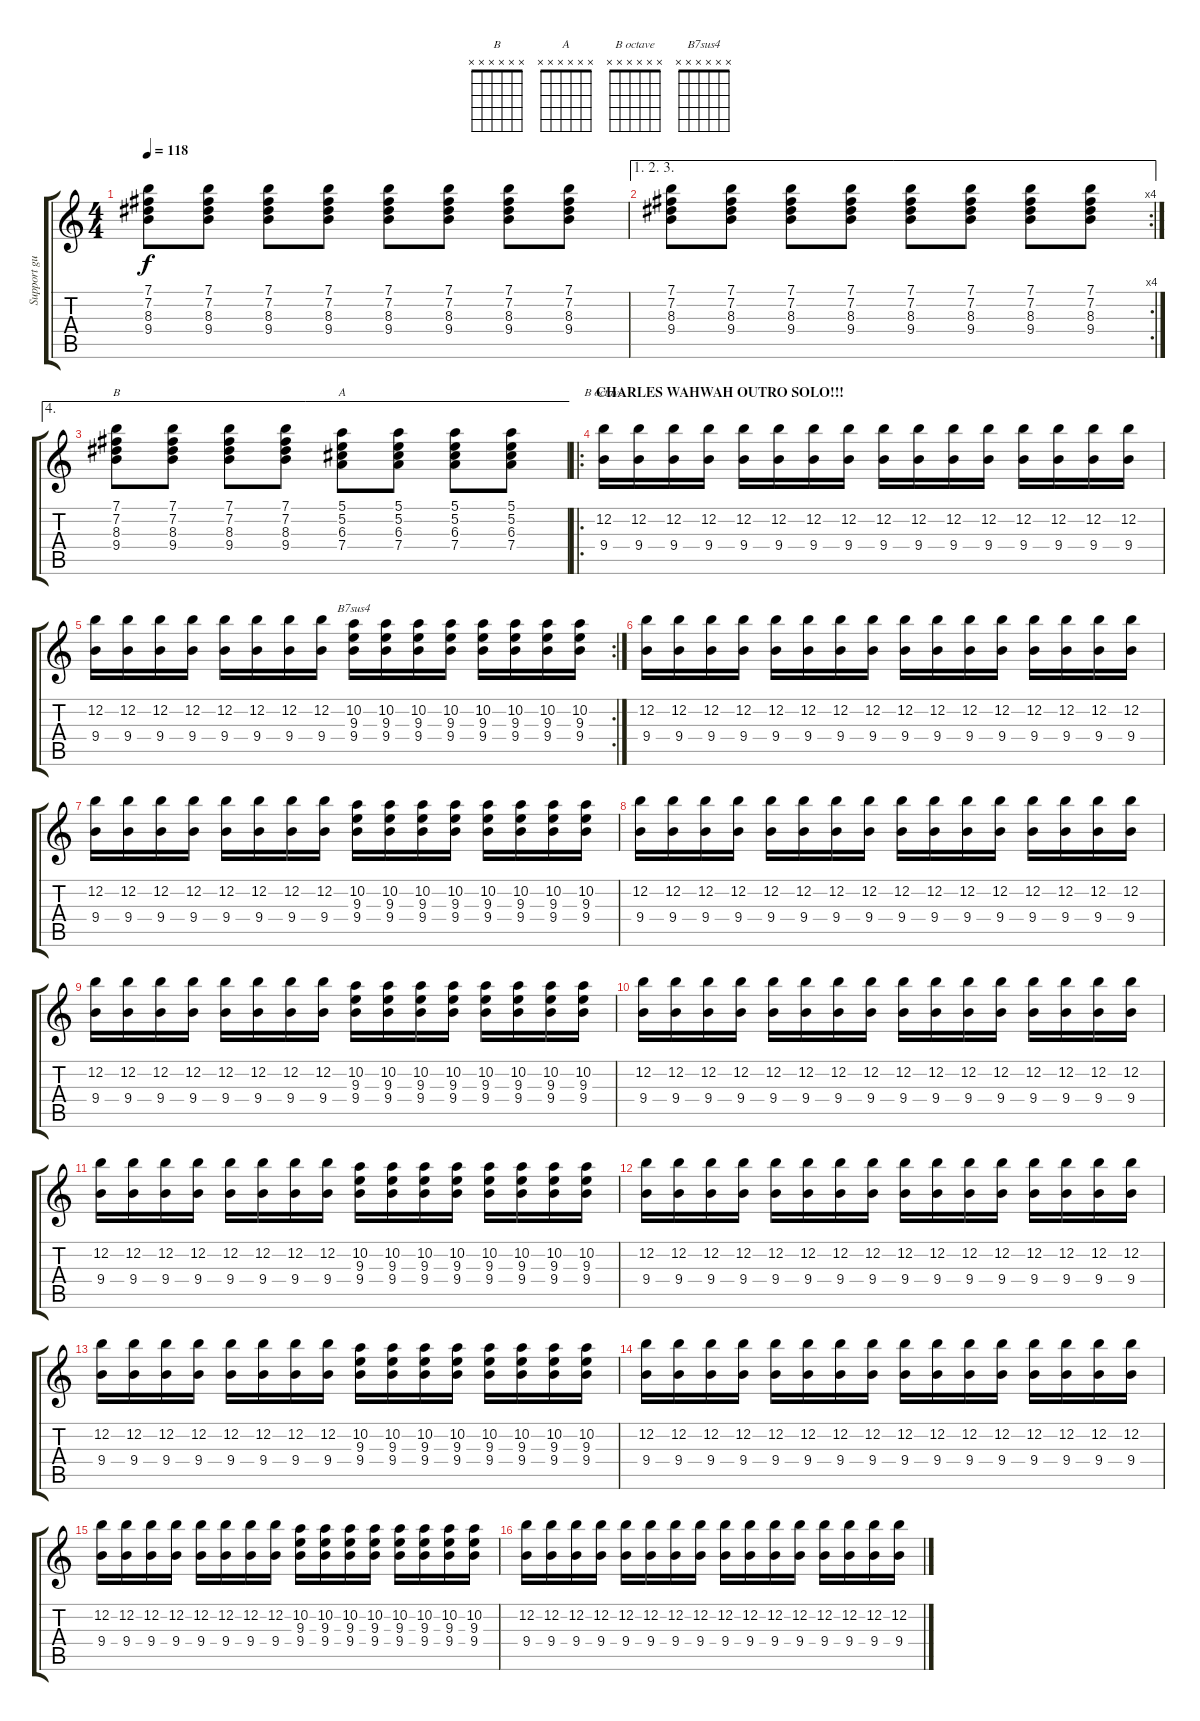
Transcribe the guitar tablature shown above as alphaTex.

\track ("Support guitar arrangement" "Support gu") {instrument overdrivenguitar}
\staff {score tabs}
\tuning (E4 B3 G3 D3 A2 E2) {hide}
\chord ("B" x x x x x x)
\chord ("A" x x x x x x)
\chord ("B octave" x x x x x x)
\chord ("B7sus4" x x x x x x)
\ts (4 4)
\tempo 118
\clef g2
\ks c
(7.1 7.2 8.3 9.4).8{dy f} (7.1 7.2 8.3 9.4).8 (7.1 7.2 8.3 9.4).8 (7.1 7.2 8.3 9.4).8 (7.1 7.2 8.3 9.4).8 (7.1 7.2 8.3 9.4).8 (7.1 7.2 8.3 9.4).8 (7.1 7.2 8.3 9.4).8 |
\ae (1 2 3)
\rc 4
(7.1 7.2 8.3 9.4).8 (7.1 7.2 8.3 9.4).8 (7.1 7.2 8.3 9.4).8 (7.1 7.2 8.3 9.4).8 (7.1 7.2 8.3 9.4).8 (7.1 7.2 8.3 9.4).8 (7.1 7.2 8.3 9.4).8 (7.1 7.2 8.3 9.4).8 |
\ae 4
(7.1 7.2 8.3 9.4).8{ch "B"} (7.1 7.2 8.3 9.4).8 (7.1 7.2 8.3 9.4).8 (7.1 7.2 8.3 9.4).8 (5.1 5.2 6.3 7.4).8{ch "A"} (5.1 5.2 6.3 7.4).8 (5.1 5.2 6.3 7.4).8 (5.1 5.2 6.3 7.4).8 |
\ro
\section ("" "CHARLES WAHWAH OUTRO SOLO!!!")
(12.2 9.4).16{ch "B octave"} (12.2 9.4).16 (12.2 9.4).16 (12.2 9.4).16 (12.2 9.4).16 (12.2 9.4).16 (12.2 9.4).16 (12.2 9.4).16 (12.2 9.4).16 (12.2 9.4).16 (12.2 9.4).16 (12.2 9.4).16 (12.2 9.4).16 (12.2 9.4).16 (12.2 9.4).16 (12.2 9.4).16 |
\rc 2
(12.2 9.4).16 (12.2 9.4).16 (12.2 9.4).16 (12.2 9.4).16 (12.2 9.4).16 (12.2 9.4).16 (12.2 9.4).16 (12.2 9.4).16 (10.2 9.3 9.4).16{ch "B7sus4"} (10.2 9.3 9.4).16 (10.2 9.3 9.4).16 (10.2 9.3 9.4).16 (10.2 9.3 9.4).16 (10.2 9.3 9.4).16 (10.2 9.3 9.4).16 (10.2 9.3 9.4).16 |
(12.2 9.4).16 (12.2 9.4).16 (12.2 9.4).16 (12.2 9.4).16 (12.2 9.4).16 (12.2 9.4).16 (12.2 9.4).16 (12.2 9.4).16 (12.2 9.4).16 (12.2 9.4).16 (12.2 9.4).16 (12.2 9.4).16 (12.2 9.4).16 (12.2 9.4).16 (12.2 9.4).16 (12.2 9.4).16 |
(12.2 9.4).16 (12.2 9.4).16 (12.2 9.4).16 (12.2 9.4).16 (12.2 9.4).16 (12.2 9.4).16 (12.2 9.4).16 (12.2 9.4).16 (10.2 9.3 9.4).16 (10.2 9.3 9.4).16 (10.2 9.3 9.4).16 (10.2 9.3 9.4).16 (10.2 9.3 9.4).16 (10.2 9.3 9.4).16 (10.2 9.3 9.4).16 (10.2 9.3 9.4).16 |
(12.2 9.4).16 (12.2 9.4).16 (12.2 9.4).16 (12.2 9.4).16 (12.2 9.4).16 (12.2 9.4).16 (12.2 9.4).16 (12.2 9.4).16 (12.2 9.4).16 (12.2 9.4).16 (12.2 9.4).16 (12.2 9.4).16 (12.2 9.4).16 (12.2 9.4).16 (12.2 9.4).16 (12.2 9.4).16 |
(12.2 9.4).16 (12.2 9.4).16 (12.2 9.4).16 (12.2 9.4).16 (12.2 9.4).16 (12.2 9.4).16 (12.2 9.4).16 (12.2 9.4).16 (10.2 9.3 9.4).16 (10.2 9.3 9.4).16 (10.2 9.3 9.4).16 (10.2 9.3 9.4).16 (10.2 9.3 9.4).16 (10.2 9.3 9.4).16 (10.2 9.3 9.4).16 (10.2 9.3 9.4).16 |
(12.2 9.4).16 (12.2 9.4).16 (12.2 9.4).16 (12.2 9.4).16 (12.2 9.4).16 (12.2 9.4).16 (12.2 9.4).16 (12.2 9.4).16 (12.2 9.4).16 (12.2 9.4).16 (12.2 9.4).16 (12.2 9.4).16 (12.2 9.4).16 (12.2 9.4).16 (12.2 9.4).16 (12.2 9.4).16 |
(12.2 9.4).16 (12.2 9.4).16 (12.2 9.4).16 (12.2 9.4).16 (12.2 9.4).16 (12.2 9.4).16 (12.2 9.4).16 (12.2 9.4).16 (10.2 9.3 9.4).16 (10.2 9.3 9.4).16 (10.2 9.3 9.4).16 (10.2 9.3 9.4).16 (10.2 9.3 9.4).16 (10.2 9.3 9.4).16 (10.2 9.3 9.4).16 (10.2 9.3 9.4).16 |
(12.2 9.4).16 (12.2 9.4).16 (12.2 9.4).16 (12.2 9.4).16 (12.2 9.4).16 (12.2 9.4).16 (12.2 9.4).16 (12.2 9.4).16 (12.2 9.4).16 (12.2 9.4).16 (12.2 9.4).16 (12.2 9.4).16 (12.2 9.4).16 (12.2 9.4).16 (12.2 9.4).16 (12.2 9.4).16 |
(12.2 9.4).16 (12.2 9.4).16 (12.2 9.4).16 (12.2 9.4).16 (12.2 9.4).16 (12.2 9.4).16 (12.2 9.4).16 (12.2 9.4).16 (10.2 9.3 9.4).16 (10.2 9.3 9.4).16 (10.2 9.3 9.4).16 (10.2 9.3 9.4).16 (10.2 9.3 9.4).16 (10.2 9.3 9.4).16 (10.2 9.3 9.4).16 (10.2 9.3 9.4).16 |
(12.2 9.4).16 (12.2 9.4).16 (12.2 9.4).16 (12.2 9.4).16 (12.2 9.4).16 (12.2 9.4).16 (12.2 9.4).16 (12.2 9.4).16 (12.2 9.4).16 (12.2 9.4).16 (12.2 9.4).16 (12.2 9.4).16 (12.2 9.4).16 (12.2 9.4).16 (12.2 9.4).16 (12.2 9.4).16 |
(12.2 9.4).16 (12.2 9.4).16 (12.2 9.4).16 (12.2 9.4).16 (12.2 9.4).16 (12.2 9.4).16 (12.2 9.4).16 (12.2 9.4).16 (10.2 9.3 9.4).16 (10.2 9.3 9.4).16 (10.2 9.3 9.4).16 (10.2 9.3 9.4).16 (10.2 9.3 9.4).16 (10.2 9.3 9.4).16 (10.2 9.3 9.4).16 (10.2 9.3 9.4).16 |
(12.2 9.4).16 (12.2 9.4).16 (12.2 9.4).16 (12.2 9.4).16 (12.2 9.4).16 (12.2 9.4).16 (12.2 9.4).16 (12.2 9.4).16 (12.2 9.4).16 (12.2 9.4).16 (12.2 9.4).16 (12.2 9.4).16 (12.2 9.4).16 (12.2 9.4).16 (12.2 9.4).16 (12.2 9.4).16
